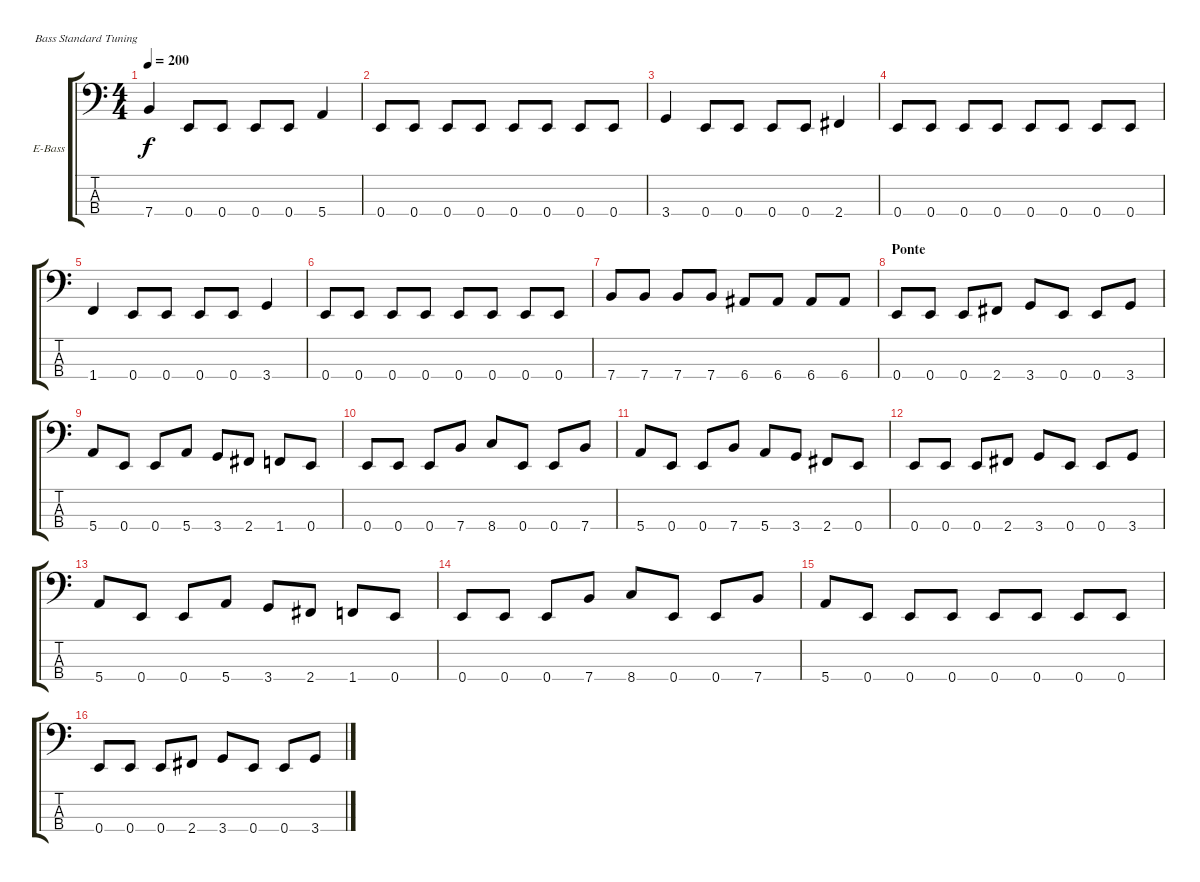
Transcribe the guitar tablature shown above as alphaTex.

\defaultSystemsLayout 4
\bracketExtendMode groupsimilarinstruments
\firstSystemTrackNameOrientation horizontal
\otherSystemsTrackNameOrientation horizontal
\track ("Electric Bass" "E-Bass") {instrument electricbassfinger}
\staff {score tabs}
\tuning (G2 D2 A1 E1)
\ts (4 4)
\tempo 200
\clef f4
\ks c
7.4.4{dy f} 0.4.8 0.4.8 0.4.8 0.4.8 5.4.4 |
0.4.8 0.4.8 0.4.8 0.4.8 0.4.8 0.4.8 0.4.8 0.4.8 |
3.4.4 0.4.8 0.4.8 0.4.8 0.4.8 2.4.4 |
0.4.8 0.4.8 0.4.8 0.4.8 0.4.8 0.4.8 0.4.8 0.4.8 |
1.4.4 0.4.8 0.4.8 0.4.8 0.4.8 3.4.4 |
0.4.8 0.4.8 0.4.8 0.4.8 0.4.8 0.4.8 0.4.8 0.4.8 |
7.4.8 7.4.8 7.4.8 7.4.8 6.4.8 6.4.8 6.4.8 6.4.8 |
\section ("" "Ponte")
0.4.8 0.4.8 0.4.8 2.4.8 3.4.8 0.4.8 0.4.8 3.4.8 |
5.4.8 0.4.8 0.4.8 5.4.8 3.4.8 2.4.8 1.4.8 0.4.8 |
0.4.8 0.4.8 0.4.8 7.4.8 8.4.8 0.4.8 0.4.8 7.4.8 |
5.4.8 0.4.8 0.4.8 7.4.8 5.4.8 3.4.8 2.4.8 0.4.8 |
0.4.8 0.4.8 0.4.8 2.4.8 3.4.8 0.4.8 0.4.8 3.4.8 |
5.4.8 0.4.8 0.4.8 5.4.8 3.4.8 2.4.8 1.4.8 0.4.8 |
0.4.8 0.4.8 0.4.8 7.4.8 8.4.8 0.4.8 0.4.8 7.4.8 |
5.4.8 0.4.8 0.4.8 0.4.8 0.4.8 0.4.8 0.4.8 0.4.8 |
0.4.8 0.4.8 0.4.8 2.4.8 3.4.8 0.4.8 0.4.8 3.4.8
